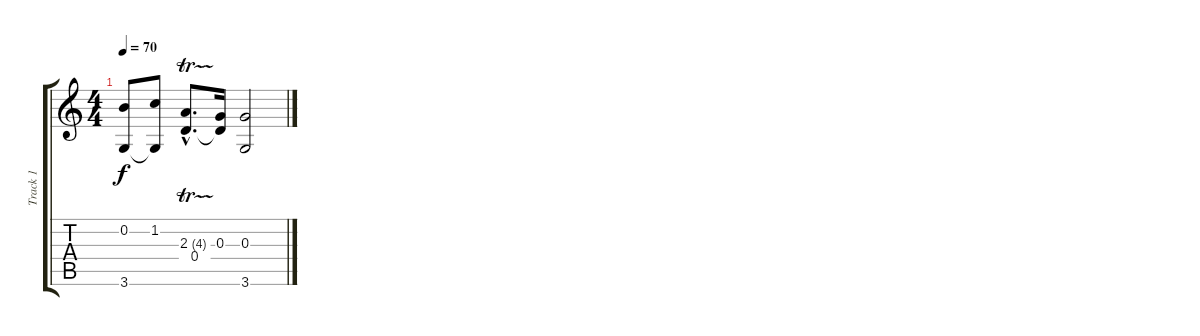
\track ("Track 1" "Track 1") {instrument acousticguitarnylon}
\staff {score tabs}
\tuning (E4 B3 G3 D3 A2 E2) {hide}
\ts (4 4)
\tempo 70
\clef g2
\ks c
(0.2 3.6).8{dy f} (1.2 3.6{t}).8 (2.3{tr (4 32) hac} 0.4{hac}).8{d} (0.3 0.4{t}).16 (0.3 3.6).2
